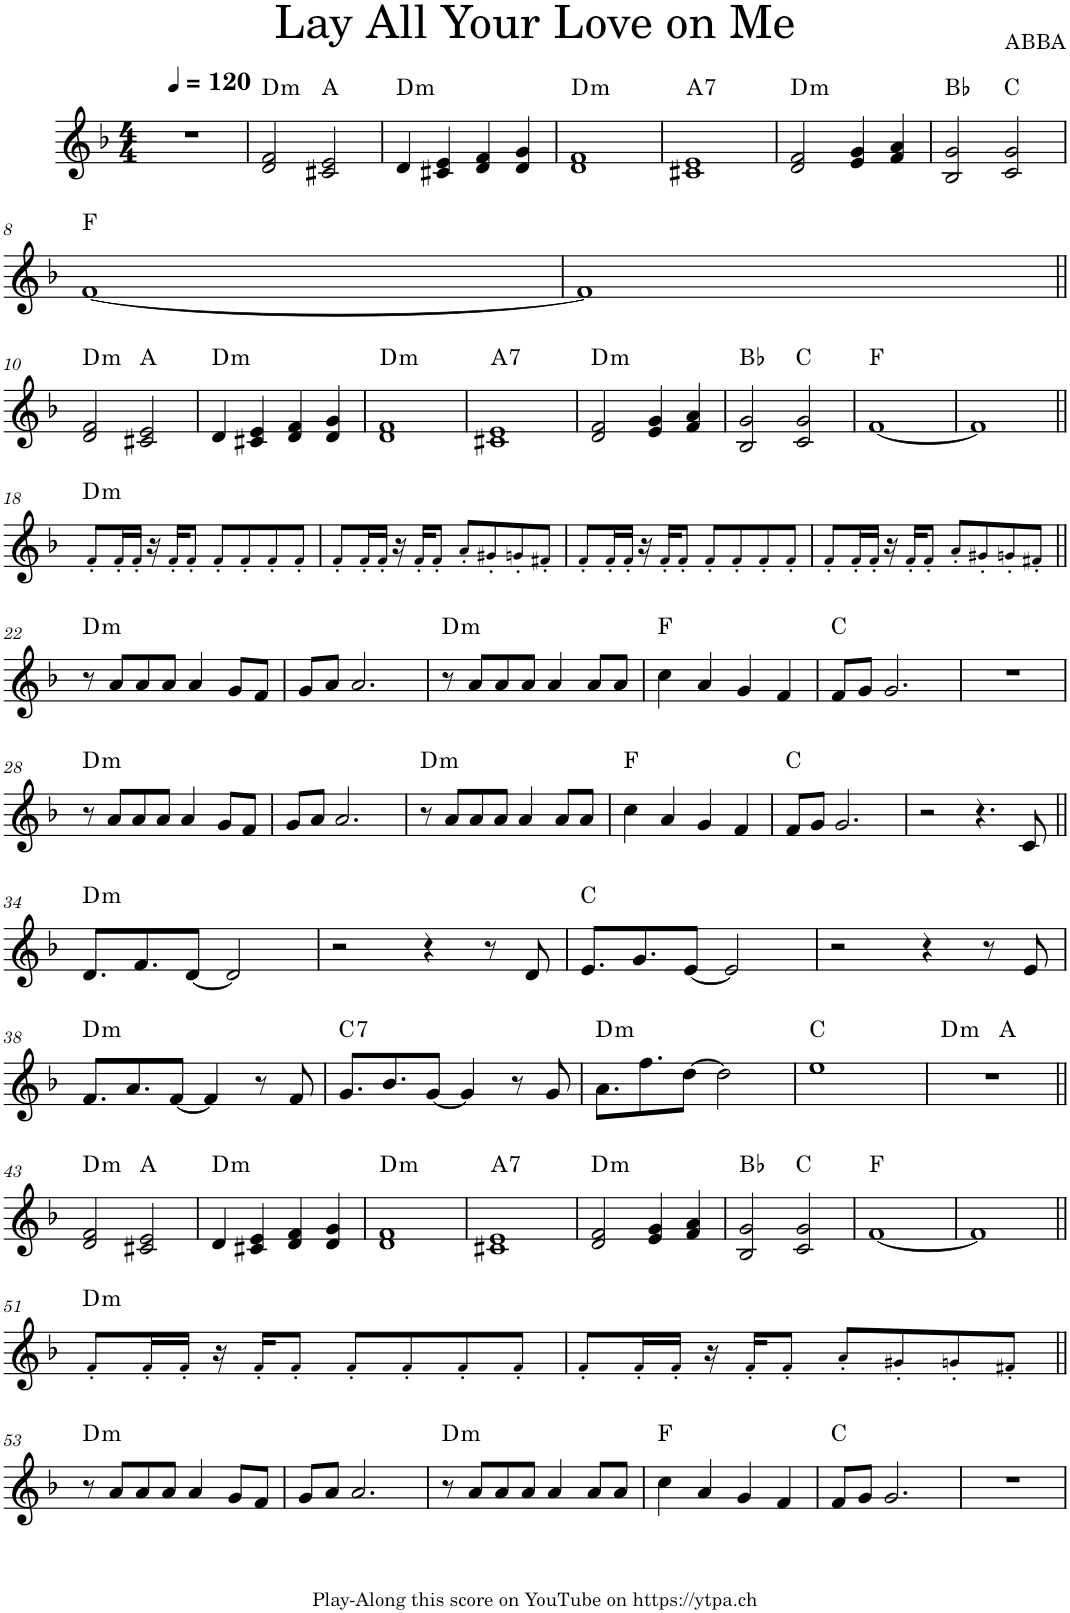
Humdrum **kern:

**kern	**harte
*part1	*part1
*staff1	*
*I"Voice	*
*I'Vc.	*
*clefG2	*
*k[b-]	*
*M4/4	*
=1	=1
1r	.
=2	=2
*MM120	*
!	!LO:H:kt=m
2d/ 2f/	D:min
2c#X/ 2e/	A:maj
=3	=3
!	!LO:H:kt=m
4d/	D:min
4c#X/ 4e/	.
4d/ 4f/	.
4d/ 4g/	.
=4	=4
!	!LO:H:kt=m
1d 1f	D:min
=5	=5
!	!LO:H:kt=7
1c#X 1e	A:7
=6	=6
!	!LO:H:kt=m
2d/ 2f/	D:min
4e/ 4g/	.
4f/ 4a/	.
=7	=7
2B-/ 2g/	Bb:maj
2c/ 2g/	C:maj
!!LO:LB:g=z
=8	=8
[1f	F:maj
=9	=9
1f]	.
!!LO:LB:g=z
=10||	=10||
!	!LO:H:kt=m
2d/ 2f/	D:min
2c#X/ 2e/	A:maj
=11	=11
!	!LO:H:kt=m
4d/	D:min
4c#X/ 4e/	.
4d/ 4f/	.
4d/ 4g/	.
=12	=12
!	!LO:H:kt=m
1d 1f	D:min
=13	=13
!	!LO:H:kt=7
1c#X 1e	A:7
=14	=14
!	!LO:H:kt=m
2d/ 2f/	D:min
4e/ 4g/	.
4f/ 4a/	.
=15	=15
2B-/ 2g/	Bb:maj
2c/ 2g/	C:maj
=16	=16
[1f	F:maj
=17	=17
1f]	.
!!LO:LB:g=z
=18||	=18||
!	!LO:H:kt=m
8f'!/L	D:min
16f'!/L	.
16f'!/JJ	.
16r	.
16f'!/KL	.
8f'!/J	.
8f'!/L	.
8f'!/	.
8f'!/	.
8f'!/J	.
=19	=19
8f'!/L	.
16f'!/L	.
16f'!/JJ	.
16r	.
16f'!/KL	.
8f'!/J	.
8a'!/L	.
8g#X'!/	.
8gn'!/	.
8f#X'!/J	.
=20	=20
8f'!/L	.
16f'!/L	.
16f'!/JJ	.
16r	.
16f'!/KL	.
8f'!/J	.
8f'!/L	.
8f'!/	.
8f'!/	.
8f'!/J	.
=21	=21
8f'!/L	.
16f'!/L	.
16f'!/JJ	.
16r	.
16f'!/KL	.
8f'!/J	.
8a'!/L	.
8g#X'!/	.
8gn'!/	.
8f#X'!/J	.
!!LO:LB:g=z
=22||	=22||
!	!LO:H:kt=m
8r	D:min
8a/L	.
8a/	.
8a/J	.
4a/	.
8g/L	.
8f/J	.
=23	=23
8g/L	.
8a/J	.
2.a/	.
=24	=24
!	!LO:H:kt=m
8r	D:min
8a/L	.
8a/	.
8a/J	.
4a/	.
8a/L	.
8a/J	.
=25	=25
4cc\	F:maj
4a/	.
4g/	.
4f/	.
=26	=26
8f/L	C:maj
8g/J	.
2.g/	.
=27	=27
1r	.
!!LO:LB:g=z
=28	=28
!	!LO:H:kt=m
8r	D:min
8a/L	.
8a/	.
8a/J	.
4a/	.
8g/L	.
8f/J	.
=29	=29
8g/L	.
8a/J	.
2.a/	.
=30	=30
!	!LO:H:kt=m
8r	D:min
8a/L	.
8a/	.
8a/J	.
4a/	.
8a/L	.
8a/J	.
=31	=31
4cc\	F:maj
4a/	.
4g/	.
4f/	.
=32	=32
8f/L	C:maj
8g/J	.
2.g/	.
=33	=33
2r	.
4.r	.
8c/	.
!!LO:LB:g=z
=34||	=34||
!	!LO:H:kt=m
8.d/L	D:min
8.f/	.
[8d/J	.
2d/]	.
=35	=35
2r	.
4r	.
8r	.
8d/	.
=36	=36
8.e/L	C:maj
8.g/	.
[8e/J	.
2e/]	.
=37	=37
2r	.
4r	.
8r	.
8e/	.
!!LO:LB:g=z
=38	=38
!	!LO:H:kt=m
8.f/L	D:min
8.a/	.
[8f/J	.
4f/]	.
8r	.
8f/	.
=39	=39
!	!LO:H:kt=7
8.g/L	C:7
8.b-/	.
[8g/J	.
4g/]	.
8r	.
8g/	.
=40	=40
!	!LO:H:kt=m
8.a\L	D:min
8.ff\	.
[8dd\J	.
2dd\]	.
=41	=41
1ee	C:maj
=42	=42
!	!LO:H:kt=m
*^	*
1r	2ryy	D:min
.	2ryy	A:maj
!!LO:LB:g=z	!!
=43||	=43||	=43||
!	!	!LO:H:kt=m
*v	*v	*
2d/ 2f/	D:min
2c#X/ 2e/	A:maj
=44	=44
!	!LO:H:kt=m
4d/	D:min
4c#X/ 4e/	.
4d/ 4f/	.
4d/ 4g/	.
=45	=45
!	!LO:H:kt=m
1d 1f	D:min
=46	=46
!	!LO:H:kt=7
1c#X 1e	A:7
=47	=47
!	!LO:H:kt=m
2d/ 2f/	D:min
4e/ 4g/	.
4f/ 4a/	.
=48	=48
2B-/ 2g/	Bb:maj
2c/ 2g/	C:maj
=49	=49
[1f	F:maj
=50	=50
1f]	.
!!LO:LB:g=z
=51||	=51||
!	!LO:H:kt=m
8f'!/L	D:min
16f'!/L	.
16f'!/JJ	.
16r	.
16f'!/KL	.
8f'!/J	.
8f'!/L	.
8f'!/	.
8f'!/	.
8f'!/J	.
=52	=52
8f'!/L	.
16f'!/L	.
16f'!/JJ	.
16r	.
16f'!/KL	.
8f'!/J	.
8a'!/L	.
8g#X'!/	.
8gn'!/	.
8f#X'!/J	.
!!LO:LB:g=z
=53||	=53||
!	!LO:H:kt=m
8r	D:min
8a/L	.
8a/	.
8a/J	.
4a/	.
8g/L	.
8f/J	.
=54	=54
8g/L	.
8a/J	.
2.a/	.
=55	=55
!	!LO:H:kt=m
8r	D:min
8a/L	.
8a/	.
8a/J	.
4a/	.
8a/L	.
8a/J	.
=56	=56
4cc\	F:maj
4a/	.
4g/	.
4f/	.
=57	=57
8f/L	C:maj
8g/J	.
2.g/	.
=58	=58
1r	.
=	=
*-	*-
